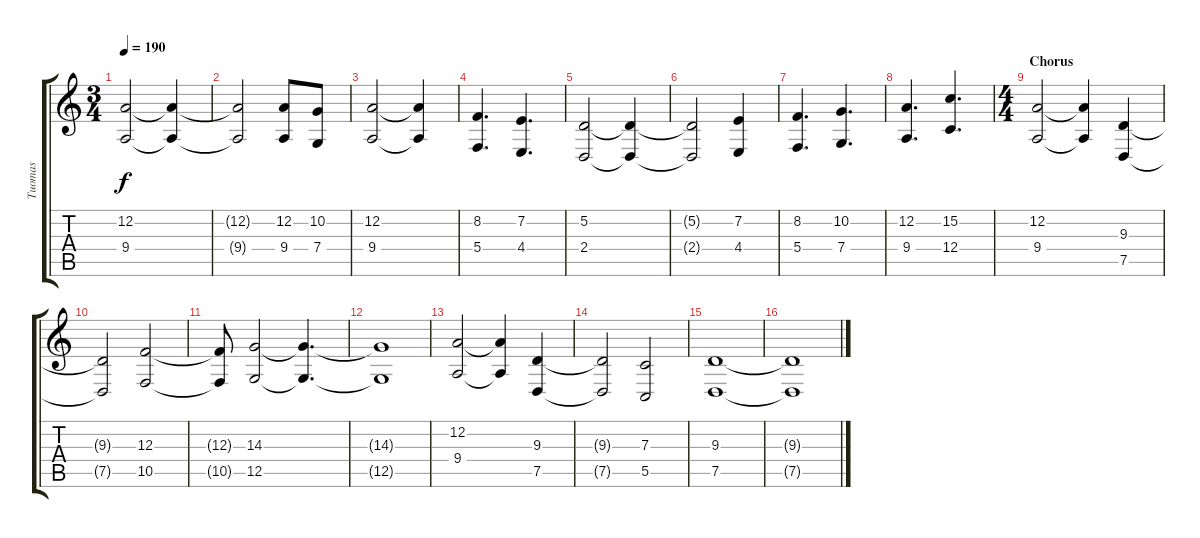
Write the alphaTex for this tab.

\track ("Tuomas" "Tuomas") {instrument tremolostrings}
\staff {score tabs}
\tuning (D4 A3 F3 C3 G2 D2) {hide}
\ts (3 4)
\tempo 190
\clef g2
\ks c
(12.2 9.4).2{dy f} (12.2{t} 9.4{t}).4 |
(12.2{t} 9.4{t}).2 (12.2 9.4).8 (10.2 7.4).8 |
(12.2 9.4).2 (12.2{t} 9.4{t}).4 |
(8.2 5.4).4{d} (7.2 4.4).4{d} |
(5.2 2.4).2 (5.2{t} 2.4{t}).4 |
(5.2{t} 2.4{t}).2 (7.2 4.4).4 |
(8.2 5.4).4{d} (10.2 7.4).4{d} |
(12.2 9.4).4{d} (15.2 12.4).4{d} |
\ts (4 4)
\section ("" "Chorus")
(12.2 9.4).2 (12.2{t} 9.4{t}).4 (9.3 7.5).4 |
(9.3{t} 7.5{t}).2 (12.3 10.5).2 |
(12.3{t} 10.5{t}).8 (14.3 12.5).2 (14.3{t} 12.5{t}).4{d} |
(14.3{t} 12.5{t}).1 |
(12.2 9.4).2 (12.2{t} 9.4{t}).4 (9.3 7.5).4 |
(9.3{t} 7.5{t}).2 (7.3 5.5).2 |
(9.3 7.5).1 |
(9.3{t} 7.5{t}).1
